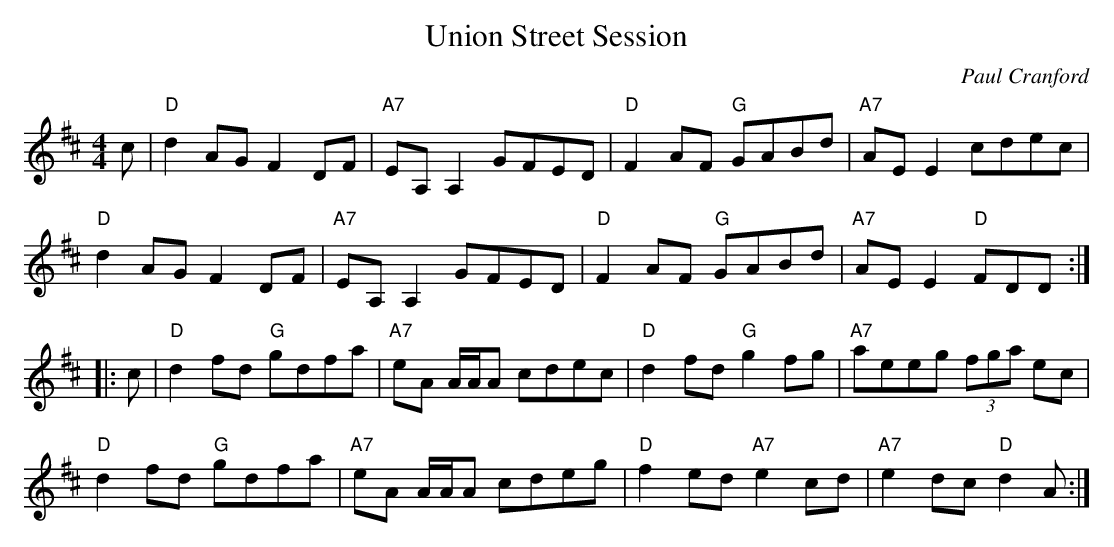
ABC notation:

X:1
T: Union Street Session
C: Paul Cranford
M: 4/4
L: 1/8
K: D
   c |\
"D"d2AG F2DF | "A7"EA,A,2 GFED | "D"F2AF "G"GABd | "A7"AEE2 cdec |
"D"d2AG F2DF | "A7"EA,A,2 GFED | "D"F2AF "G"GABd | "A7"AEE2 "D"FDD :|
|: c |\
"D"d2fd "G"gdfa | "A7"eA A/A/A cdec | "D"d2fd "G"g2fg | "A7"aeeg (3fga ec |
"D"d2fd "G"gdfa | "A7"eA A/A/A cdeg | "D"f2ed "A7"e2cd | "A7"e2dc "D"d2A :|
